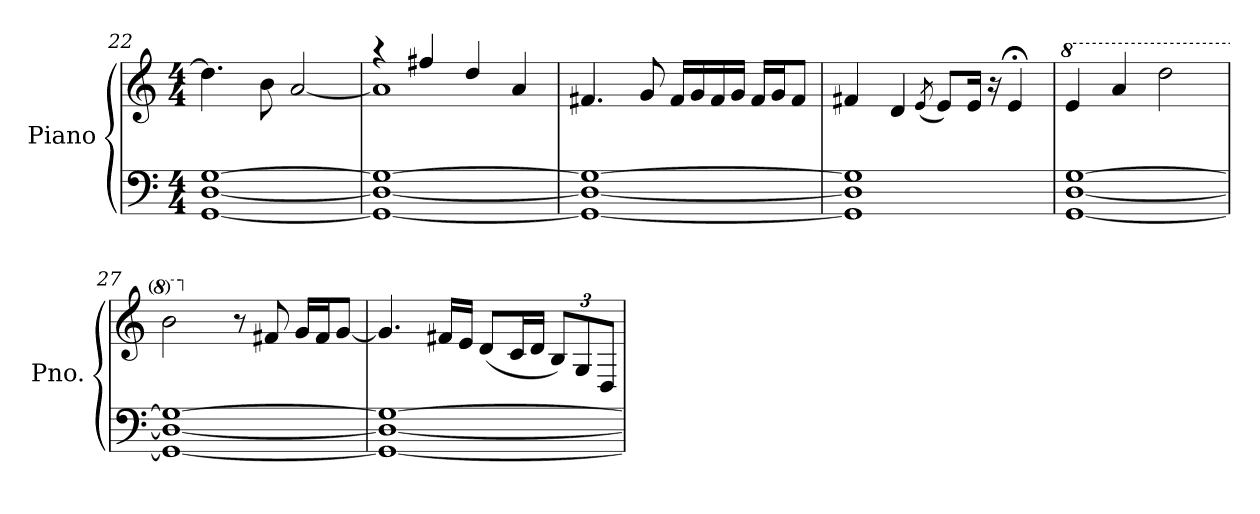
**kern	**kern
*part1	*part1
*staff2	*staff1
*I"Piano	*
*I'Pno.	*
*clefF4	*clefG2
*k[]	*k[]
*M4/4	*M4/4
=22	=22
[1GG [1D [1G	4.dd\]
.	8b\
.	[2a/
=23	=23
*	*^
1GG_ 1D_ 1G_	4r	1a]
.	4ff#X/	.
.	4dd/	.
.	4a/	.
*	*v	*v
!!LO:LB:g=z
=24	=24
1GG_ 1D_ 1G_	4.f#X/
.	8g/
.	16f#/LL
.	16g/
.	16f#/
.	16g/JJ
.	16f#/LL
.	16g/J
.	8f#/J
=25	=25
1GG] 1D] 1G]	4f#X/
.	4d/
.	(<8qe/
.	8e/L)
.	16e/Jk
.	16r
.	4e;</
=26	=26
*	*8va
[1GG [1D [1G	4ee/
.	4aa/
.	2ddd\
!!LO:LB:g=z
=27	=27
1GG_ 1D_ 1G_	2bb\
*	*X8va
.	8r
.	8f#X/
.	16g/LL
.	16f#/J
.	[8g/J
=28	=28
1GG_ 1D_ 1G_	4.g/]
.	16f#X/LL
.	16e/JJ
.	(<8d/L
.	16c/L
.	16d/JJ
*	*Xbrackettup
.	12B/L)
.	12G/
.	12D/J
=	=
*-	*-
